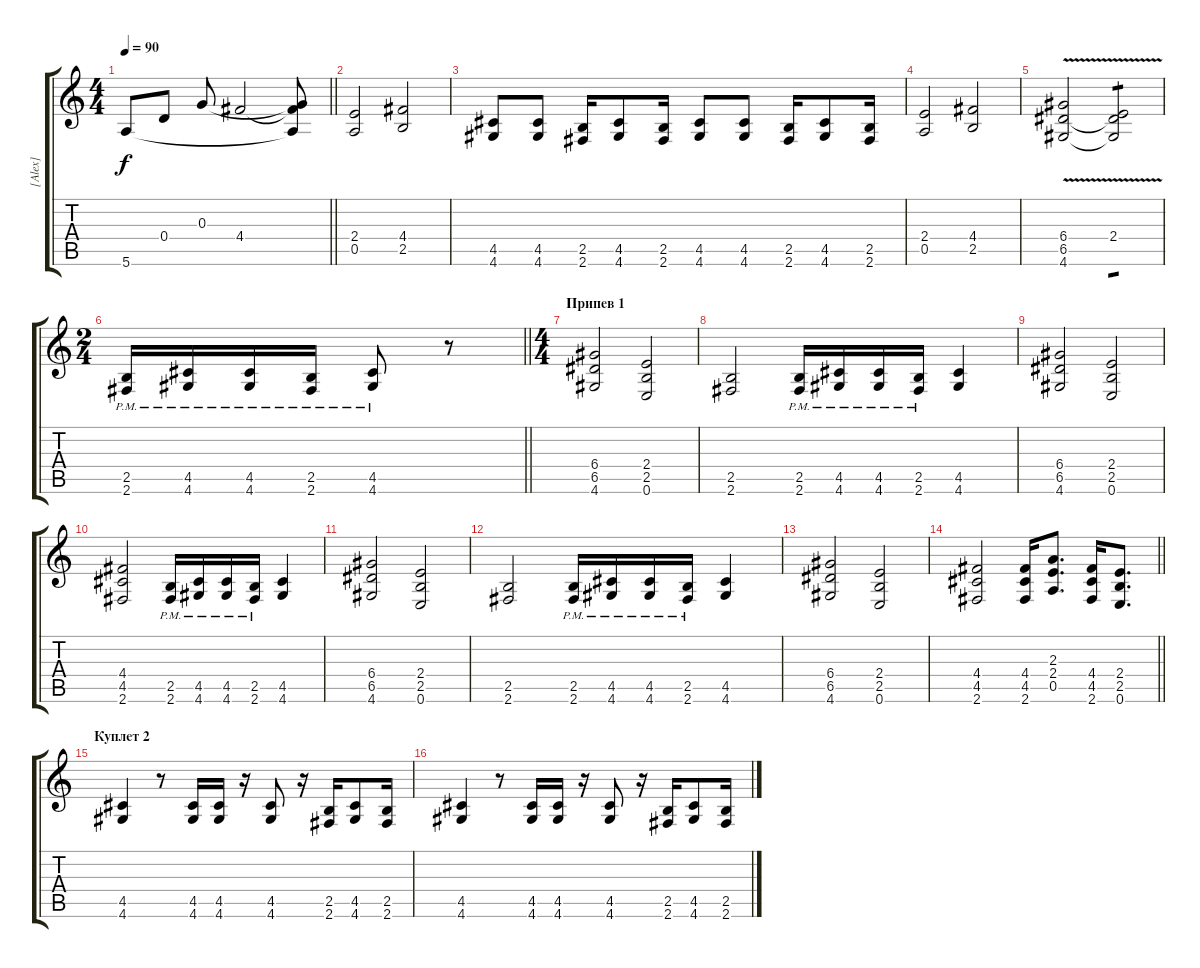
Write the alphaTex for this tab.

\track ("[Alex]" "[Alex]") {instrument overdrivenguitar}
\staff {score tabs}
\tuning (E4 B3 G3 D3 A2 E2) {hide}
\ts (4 4)
\tempo 90
\clef g2
\barLineRight lightlight
\ks c
5.6.8{dy f} 0.4.8 0.3.8 4.4.2 (0.3{t} 4.4{t} 5.6{t}).8 |
(2.4 0.5).2{volume 13 balance 0 instrument distortionguitar} (4.4 2.5).2 |
(4.5 4.6).8 (4.5 4.6).8 (2.5 2.6).16 (4.5 4.6).8 (2.5 2.6).16 (4.5 4.6).8 (4.5 4.6).8 (2.5 2.6).16 (4.5 4.6).8 (2.5 2.6).16 |
(2.4 0.5).2 (4.4 2.5).2 |
(6.4{v} 6.5{v} 4.6{v}).2 (2.4{v} 6.5{v t} 4.6{t}).2{tp 1 volume 10} |
\ts (2 4)
\barLineRight lightlight
(2.5{pm} 2.6{pm}).16{volume 13} (4.5{pm} 4.6{pm}).16 (4.5{pm} 4.6{pm}).16 (2.5{pm} 2.6{pm}).16 (4.5{pm} 4.6{pm}).8 r.8 |
\ts (4 4)
\section ("" "Припев 1")
(6.4 6.5 4.6).2 (2.4 2.5 0.6).2 |
(2.5 2.6).2 (2.5{pm} 2.6{pm}).16 (4.5{pm} 4.6{pm}).16 (4.5{pm} 4.6{pm}).16 (2.5{pm} 2.6{pm}).16 (4.5 4.6).4 |
(6.4 6.5 4.6).2 (2.4 2.5 0.6).2 |
(4.4 4.5 2.6).2 (2.5{pm} 2.6{pm}).16 (4.5{pm} 4.6{pm}).16 (4.5{pm} 4.6{pm}).16 (2.5{pm} 2.6{pm}).16 (4.5 4.6).4 |
(6.4 6.5 4.6).2 (2.4 2.5 0.6).2 |
(2.5 2.6).2 (2.5{pm} 2.6{pm}).16 (4.5{pm} 4.6{pm}).16 (4.5{pm} 4.6{pm}).16 (2.5{pm} 2.6{pm}).16 (4.5 4.6).4 |
(6.4 6.5 4.6).2 (2.4 2.5 0.6).2 |
\barLineRight lightlight
(4.4 4.5 2.6).2 (4.4 4.5 2.6).16 (2.3 2.4 0.5).8{d} (4.4 4.5 2.6).16 (2.4 2.5 0.6).8{d} |
\section ("" "Куплет 2")
(4.5 4.6).4 r.8 (4.5 4.6).16 (4.5 4.6).16 r.16 (4.5 4.6).8 r.16 (2.5 2.6).16 (4.5 4.6).8 (2.5 2.6).16 |
(4.5 4.6).4 r.8 (4.5 4.6).16 (4.5 4.6).16 r.16 (4.5 4.6).8 r.16 (2.5 2.6).16 (4.5 4.6).8 (2.5 2.6).16
